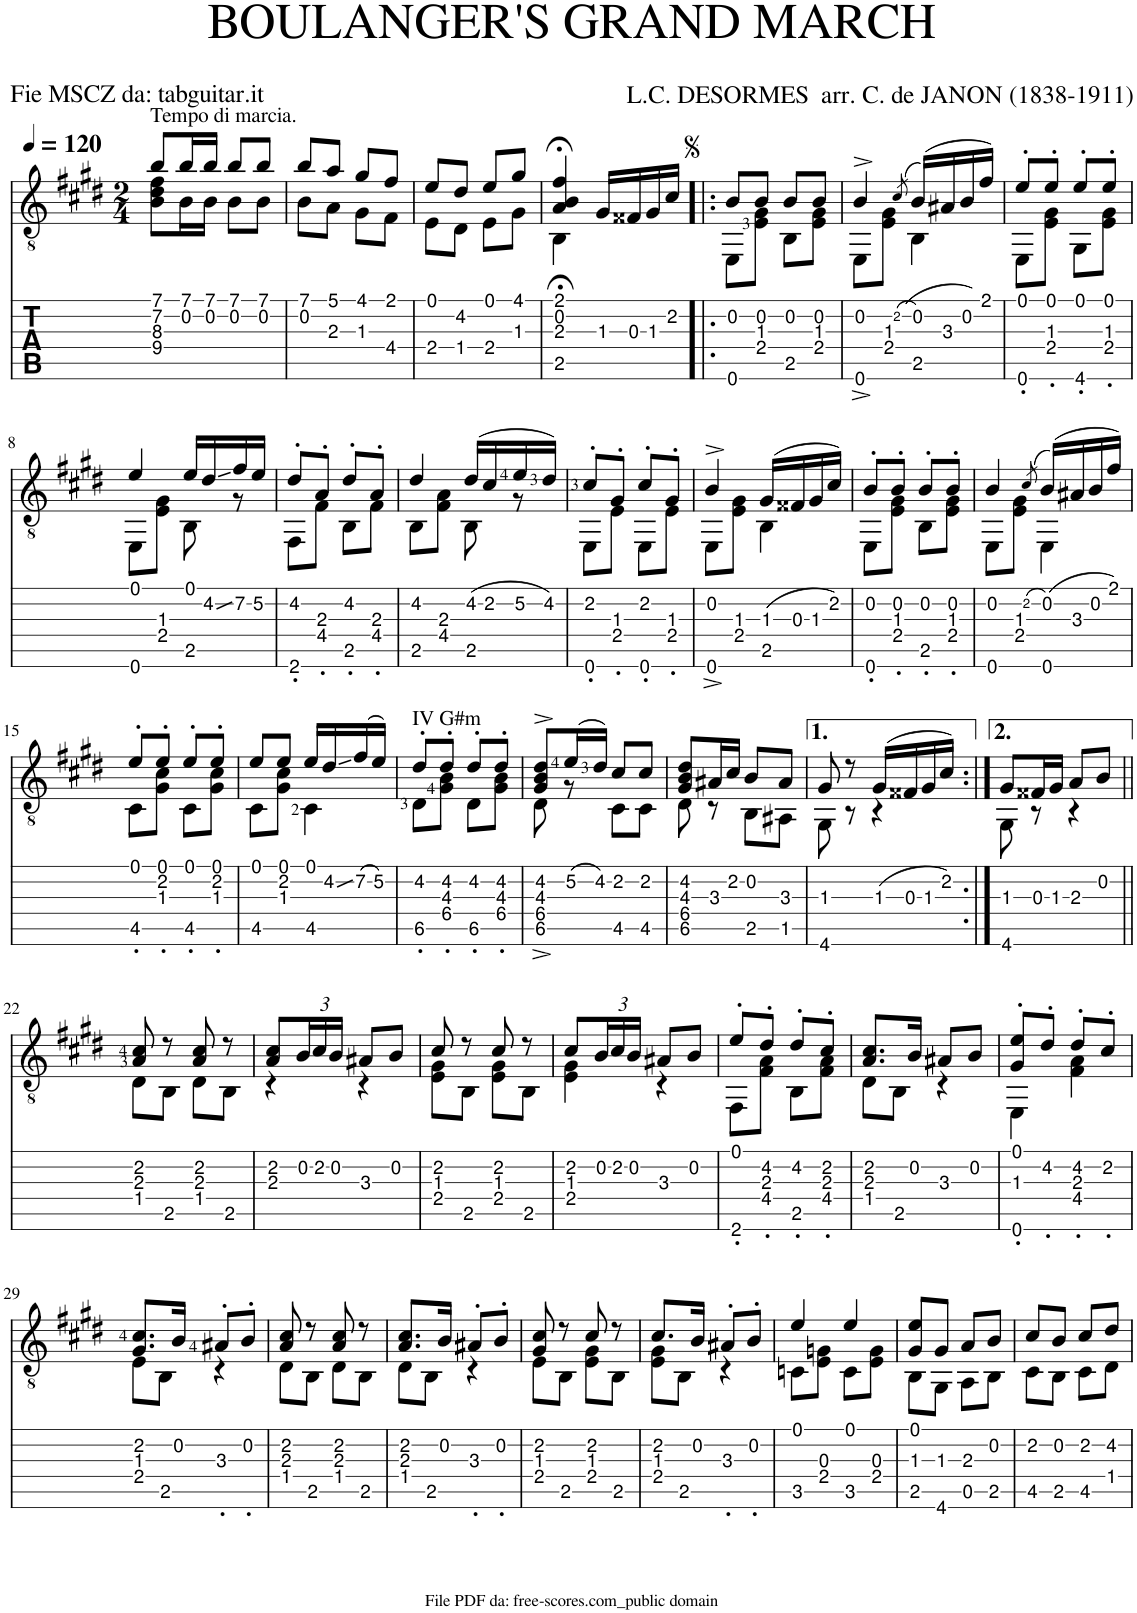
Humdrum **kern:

**kern	**kern
*part1	*part1
*staff2	*staff1
*I"Guitar	*
*I'Guit.	*
*stria6	*
*	*clefGv2
*k[f#c#g#d#]	*k[f#c#g#d#]
*M2/4	*M2/4
*MM120	*MM120
=1	=1
*^	*^
!	!	!LO:TX:a:t=Tempo di marcia.	!
8bL	8B\ 8d#\ 8f#\L	8b/L	8B\ 8d#\ 8f#\L
16bL	16BL	16b/L	16B\L
16bJJ	16BJJ	16b/JJ	16B\JJ
8bL	8BL	8b/L	8B\L
8bJ	8BJ	8b/J	8B\J
=2	=2	=2	=2
8bL	8BL	8b/L	8B\L
8aJ	8AJ	8a/J	8A\J
8g#L	8G#L	8g#/L	8G#\L
8f#J	8F#J	8f#/J	8F#\J
=3	=3	=3	=3
8eL	8EL	8e/L	8E\L
8d#J	8D#J	8d#/J	8D#\J
8eL	8EL	8e/L	8E\L
8g#J	8G#J	8g#/J	8G#\J
=4	=4	=4	=4
4A;< 4B;< 4f#;<	4BB	4A/;< 4B/;< 4f#/;<	4BB\
16G#LL	4ryy	16G#/LL	4ryy
16F##J	.	16F##X/	.
16G#L	.	16G#/	.
16c#JJ	.	16c#/JJ	.
=5!|:	=5!|:	=5!|:	=5!|:
8BL	8EEL	8B/L	8EE\L
8BJ	8E\ 8G#\J	8B/J	8E\ 8G#\J
8BL	8BBL	8B/L	8BB\L
8BJ	8E\ 8G#\J	8B/J	8E\ 8G#\J
=6	=6	=6	=6
4B^	8EEL	4B^/	8EE\L
.	8E\ 8G#\J	.	8E\ 8G#\J
qc#	.	(8qc#/	.
16BLL	4BB	(16B/LL)	4BB\
16A#J	.	16A#X/	.
16BL	.	16B/	.
16f#JJ	.	16f#/JJ)	.
=7	=7	=7	=7
8e'L	8EEL	8e'/L	8EE\L
8e'J	8E\ 8G#\J	8e'/J	8E\ 8G#\J
8e'L	8GG#L	8e'/L	8GG#\L
8e'J	8E\ 8G#\J	8e'/J	8E\ 8G#\J
!!LO:LB:g=z	!!
=8	=8	=8	=8
4e	8EEL	4e/	8EE\L
.	8E\ 8G#\J	.	8E\ 8G#\J
16eLL	8BB	16e/LL	8BB\
16d#J	.	16d#/	.
16f#L	8r	16f#/	8r
16eJJ	.	16e/JJ	.
=9	=9	=9	=9
8d#'L	8FF#L	8d#'/L	8FF#\L
8A'J	8F#J	8A'/J	8F#\J
8d#'L	8BBL	8d#'/L	8BB\L
8A'J	8F#J	8A'/J	8F#\J
=10	=10	=10	=10
4d#	8BBL	4d#/	8BB\L
.	8F#\ 8A\J	.	8F#\ 8A\J
16d#LL	8BB	(16d#/LL	8BB\
16c#J	.	16c#/	.
16eL	8r	16e/	8r
16d#JJ	.	16d#/JJ)	.
=11	=11	=11	=11
8c#'L	8EEL	8c#'/L	8EE\L
8G#'J	8EJ	8G#'/J	8E\J
8c#'L	8EEL	8c#'/L	8EE\L
8G#'J	8EJ	8G#'/J	8E\J
=12	=12	=12	=12
4B^	8EEL	4B^/	8EE\L
.	8E\ 8G#\J	.	8E\ 8G#\J
16G#LL	4BB	(16G#/LL	4BB\
16F##J	.	16F##X/	.
16G#L	.	16G#/	.
16c#JJ	.	16c#/JJ)	.
=13	=13	=13	=13
8B'L	8EEL	8B'/L	8EE\L
8B'J	8E\ 8G#\J	8B'/J	8E\ 8G#\J
8B'L	8BBL	8B'/L	8BB\L
8B'J	8E\ 8G#\J	8B'/J	8E\ 8G#\J
=14	=14	=14	=14
4B	8EEL	4B/	8EE\L
.	8E\ 8G#\J	.	8E\ 8G#\J
qc#	.	(8qc#/	.
16BLL	4EE	(16B/LL)	4EE\
16A#J	.	16A#X/	.
16BL	.	16B/	.
16f#JJ	.	16f#/JJ)	.
!!LO:LB:g=z	!!
=15	=15	=15	=15
8e'L	8C#L	8e'/L	8C#\L
8e'J	8G#\ 8c#\J	8e'/J	8G#\ 8c#\J
8e'L	8C#L	8e'/L	8C#\L
8e'J	8G#\ 8c#\J	8e'/J	8G#\ 8c#\J
=16	=16	=16	=16
8eL	8C#L	8e/L	8C#\L
8eJ	8G#\ 8c#\J	8e/J	8G#\ 8c#\J
16eLL	4C#	16e/LL	4C#\
16d#J	.	16d#/	.
16f#L	.	(16f#/	.
16eJJ	.	16e/JJ)	.
=17	=17	=17	=17
!	!	!LO:TX:a:t=IV G#m	!
8d#'L	8D#L	8d#'/L	8D#\L
8d#'J	8G#\ 8B\J	8d#'/J	8G#\ 8B\J
8d#'L	8D#L	8d#'/L	8D#\L
8d#'J	8G#\ 8B\J	8d#'/J	8G#\ 8B\J
=18	=18	=18	=18
8G#^\ 8B^\ 8d#^\L	8D#	8G#/^ 8B/^ 8d#/^L	8D#\
16eL	8r	(16e/L	8r
16d#JJ	.	16d#/JJ)	.
8c#L	8C#L	8c#/L	8C#\L
8c#J	8C#J	8c#/J	8C#\J
=19	=19	=19	=19
8G#\ 8B\ 8d#\L	8D#	8G#/ 8B/ 8d#/L	8D#\
16A#L	8r	16A#X/L	8r
16c#JJ	.	16c#/JJ	.
8BL	8BBL	8B/L	8BB\L
8A#J	8AA#J	8A#/J	8AA#X\J
=20	=20	=20	=20
8G#	8GG#	8G#/	8GG#\
8r	8r	8r	8r
16G#LL	4r	(16G#/LL	4r
16F##J	.	16F##X/	.
16G#L	.	16G#/	.
16c#JJ	.	16c#/JJ)	.
=21:|!	=21:|!	=21:|!	=21:|!
8G#L	8GG#	8G#/L	8GG#\
16F##L	8r	16F##X/L	8r
16G#JJ	.	16G#/JJ	.
8AL	4r	8A/L	4r
8BJ	.	8B/J	.
!!LO:LB:g=z	!!
=22||	=22||	=22||	=22||
8A 8c#	8D#L	8A/ 8c#/	8D#\L
8r	8BBJ	8r	8BB\J
8A 8c#	8D#L	8A/ 8c#/	8D#\L
8r	8BBJ	8r	8BB\J
=23	=23	=23	=23
8A\ 8c#\L	4r	8A/ 8c#/L	4r
*Xbrackettup	*	*Xbrackettup	*
24BL	.	24B/L	.
24c#	.	24c#/	.
24BJJ	.	24B/JJ	.
8A#L	4r	8A#X/L	4r
8BJ	.	8B/J	.
=24	=24	=24	=24
8c#	8E\ 8G#\L	8c#/	8E\ 8G#\L
8r	8BBJ	8r	8BB\J
8c#	8E\ 8G#\L	8c#/	8E\ 8G#\L
8r	8BBJ	8r	8BB\J
=25	=25	=25	=25
8c#L	4E 4G#	8c#/L	4E\ 4G#\
24BL	.	24B/L	.
24c#	.	24c#/	.
24BJJ	.	24B/JJ	.
8A#XL	4r	8A#X/L	4r
8BJ	.	8B/J	.
=26	=26	=26	=26
8e'L	8FF#L	8e'/L	8FF#\L
8d#'J	8F#\ 8A\J	8d#'/J	8F#\ 8A\J
8d#'L	8BBL	8d#'/L	8BB\L
8c#'J	8F#\ 8A\J	8c#'/J	8F#\ 8A\J
=27	=27	=27	=27
8.A\ 8.c#\L	8D#L	8.A/ 8.c#/L	8D#\L
.	8BBJ	.	8BB\J
16BJk	.	16B/Jk	.
8A#L	4r	8A#X/L	4r
8BJ	.	8B/J	.
=28	=28	=28	=28
8G#'\ 8e'\L	4EE	8G#/' 8e/'L	4EE\
8d#'J	.	8d#'/J	.
8d#'L	4F# 4A	8d#'/L	4F#\ 4A\
8c#'J	.	8c#'/J	.
!!LO:LB:g=z	!!
=29	=29	=29	=29
8.G#\ 8.c#\L	8EL	8.G#/ 8.c#/L	8E\L
.	8BBJ	.	8BB\J
16BJk	.	16B/Jk	.
8A#'L	4r	8A#X'/L	4r
8B'J	.	8B'/J	.
=30	=30	=30	=30
8A 8c#	8D#L	8A/ 8c#/	8D#\L
8r	8BBJ	8r	8BB\J
8A 8c#	8D#L	8A/ 8c#/	8D#\L
8r	8BBJ	8r	8BB\J
=31	=31	=31	=31
8.A\ 8.c#\L	8D#L	8.A/ 8.c#/L	8D#\L
.	8BBJ	.	8BB\J
16BJk	.	16B/Jk	.
8A#'L	4r	8A#X'/L	4r
8B'J	.	8B'/J	.
=32	=32	=32	=32
8G# 8c#	8EL	8G#/ 8c#/	8E\L
8r	8BBJ	8r	8BB\J
8c#	8E\ 8G#\L	8c#/	8E\ 8G#\L
8r	8BBJ	8r	8BB\J
=33	=33	=33	=33
8.c#L	8E\ 8G#\L	8.c#/L	8E\ 8G#\L
.	8BBJ	.	8BB\J
16BJk	.	16B/Jk	.
8A#'L	4r	8A#X'/L	4r
8B'J	.	8B'/J	.
=34	=34	=34	=34
4e	8CL	4e/	8Cn\L
.	8E\ 8G\J	.	8E\ 8Gn\J
4e	8CL	4e/	8C\L
.	8E\ 8G\J	.	8E\ 8G\J
=35	=35	=35	=35
8G#\ 8e\L	8BBL	8G#/ 8e/L	8BB\L
8G#J	8GG#J	8G#/J	8GG#\J
8AL	8AAL	8A/L	8AA\L
8BJ	8BBJ	8B/J	8BB\J
=36	=36	=36	=36
8c#L	8C#L	8c#/L	8C#\L
8BJ	8BBJ	8B/J	8BB\J
8c#L	8C#L	8c#/L	8C#\L
8d#J	8D#J	8d#/J	8D#\J
*v	*v	*	*
*	*v	*v
=	=
*-	*-
